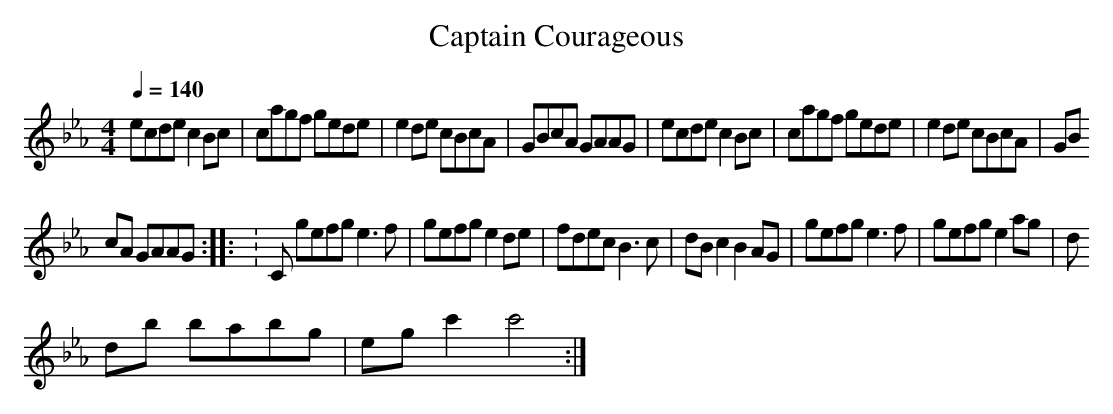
X:1
T:Captain Courageous
M:4/4
L:1/16
K:Eb
L:1/8
Q:1/4=140
ecde c2Bc|cagf gede|e2de cBcA|GBcA GAAG|ecde c2Bc|cagf gede|e2de cBcA|GB
cA GAAG:||:K:C gefg e3f|gefg e2de|fdec B3c|dBc2 B2AG|gefg e3f|gefg e2ag|d
2db babg|egc'2 c'4:|
